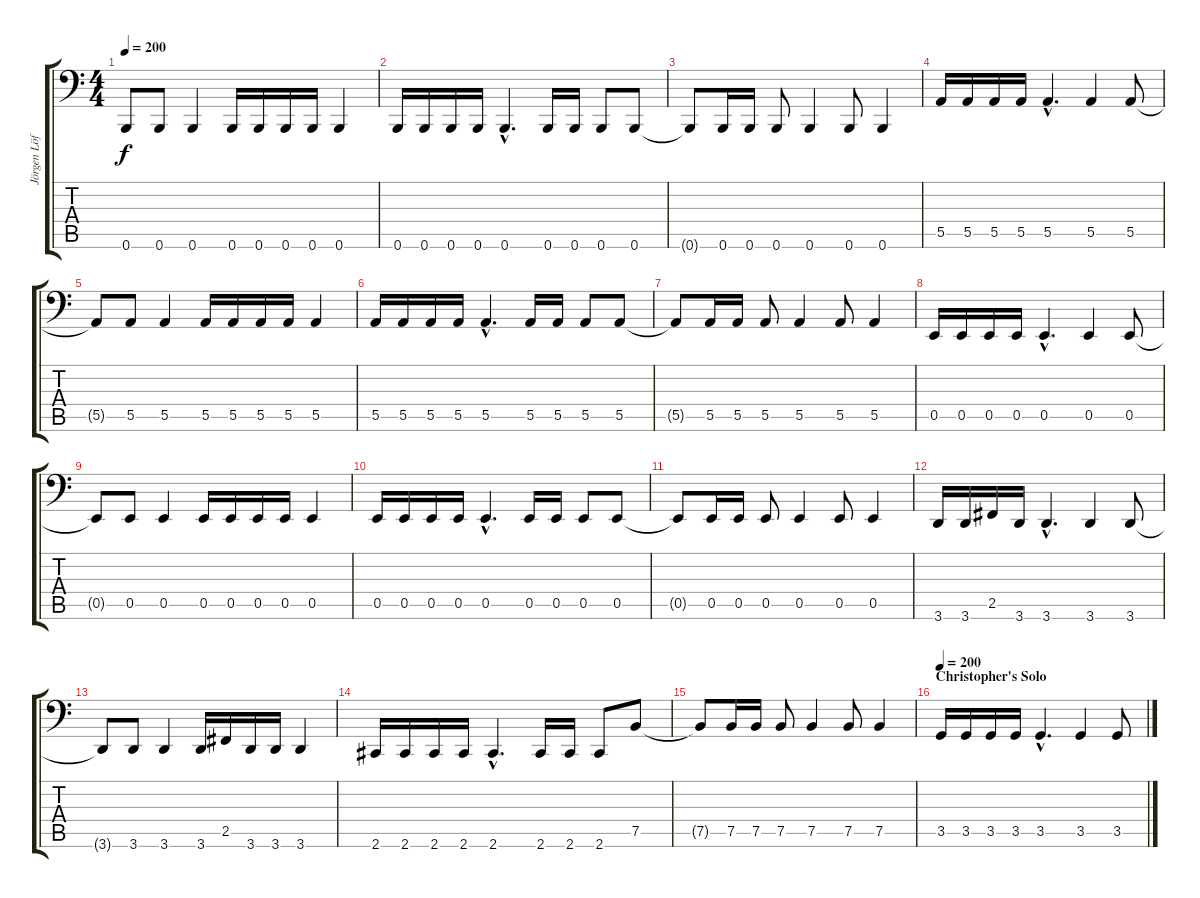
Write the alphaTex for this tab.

\track ("Jörgen Löfberg" "Jörgen Löf") {instrument electricbasspick}
\staff {score tabs}
\tuning (B2 Gb2 D2 A1 E1 B0) {hide}
\ts (4 4)
\tempo 200
\clef f4
\ks c
0.6{t}.8{dy f} 0.6.8 0.6.4 0.6.16 0.6.16 0.6.16 0.6.16 0.6.4 |
0.6.16 0.6.16 0.6.16 0.6.16 0.6{hac}.4{d} 0.6.16 0.6.16 0.6.8 0.6.8 |
0.6{t}.8 0.6.16 0.6.16 0.6.8 0.6.4 0.6.8 0.6.4 |
5.5.16 5.5.16 5.5.16 5.5.16 5.5{hac}.4{d} 5.5.4 5.5.8 |
5.5{t}.8 5.5.8 5.5.4 5.5.16 5.5.16 5.5.16 5.5.16 5.5.4 |
5.5.16 5.5.16 5.5.16 5.5.16 5.5{hac}.4{d} 5.5.16 5.5.16 5.5.8 5.5.8 |
5.5{t}.8 5.5.16 5.5.16 5.5.8 5.5.4 5.5.8 5.5.4 |
0.5.16 0.5.16 0.5.16 0.5.16 0.5{hac}.4{d} 0.5.4 0.5.8 |
0.5{t}.8 0.5.8 0.5.4 0.5.16 0.5.16 0.5.16 0.5.16 0.5.4 |
0.5.16 0.5.16 0.5.16 0.5.16 0.5{hac}.4{d} 0.5.16 0.5.16 0.5.8 0.5.8 |
0.5{t}.8 0.5.16 0.5.16 0.5.8 0.5.4 0.5.8 0.5.4 |
3.6.16 3.6.16 2.5.16 3.6.16 3.6{hac}.4{d} 3.6.4 3.6.8 |
3.6{t}.8 3.6.8 3.6.4 3.6.16 2.5.16 3.6.16 3.6.16 3.6.4 |
2.6.16 2.6.16 2.6.16 2.6.16 2.6{hac}.4{d} 2.6.16 2.6.16 2.6.8 7.5.8 |
7.5{t}.8 7.5.16 7.5.16 7.5.8 7.5.4 7.5.8 7.5.4 |
\section ("" "Christopher's Solo")
\tempo 200
3.5.16 3.5.16 3.5.16 3.5.16 3.5{hac}.4{d} 3.5.4 3.5.8
